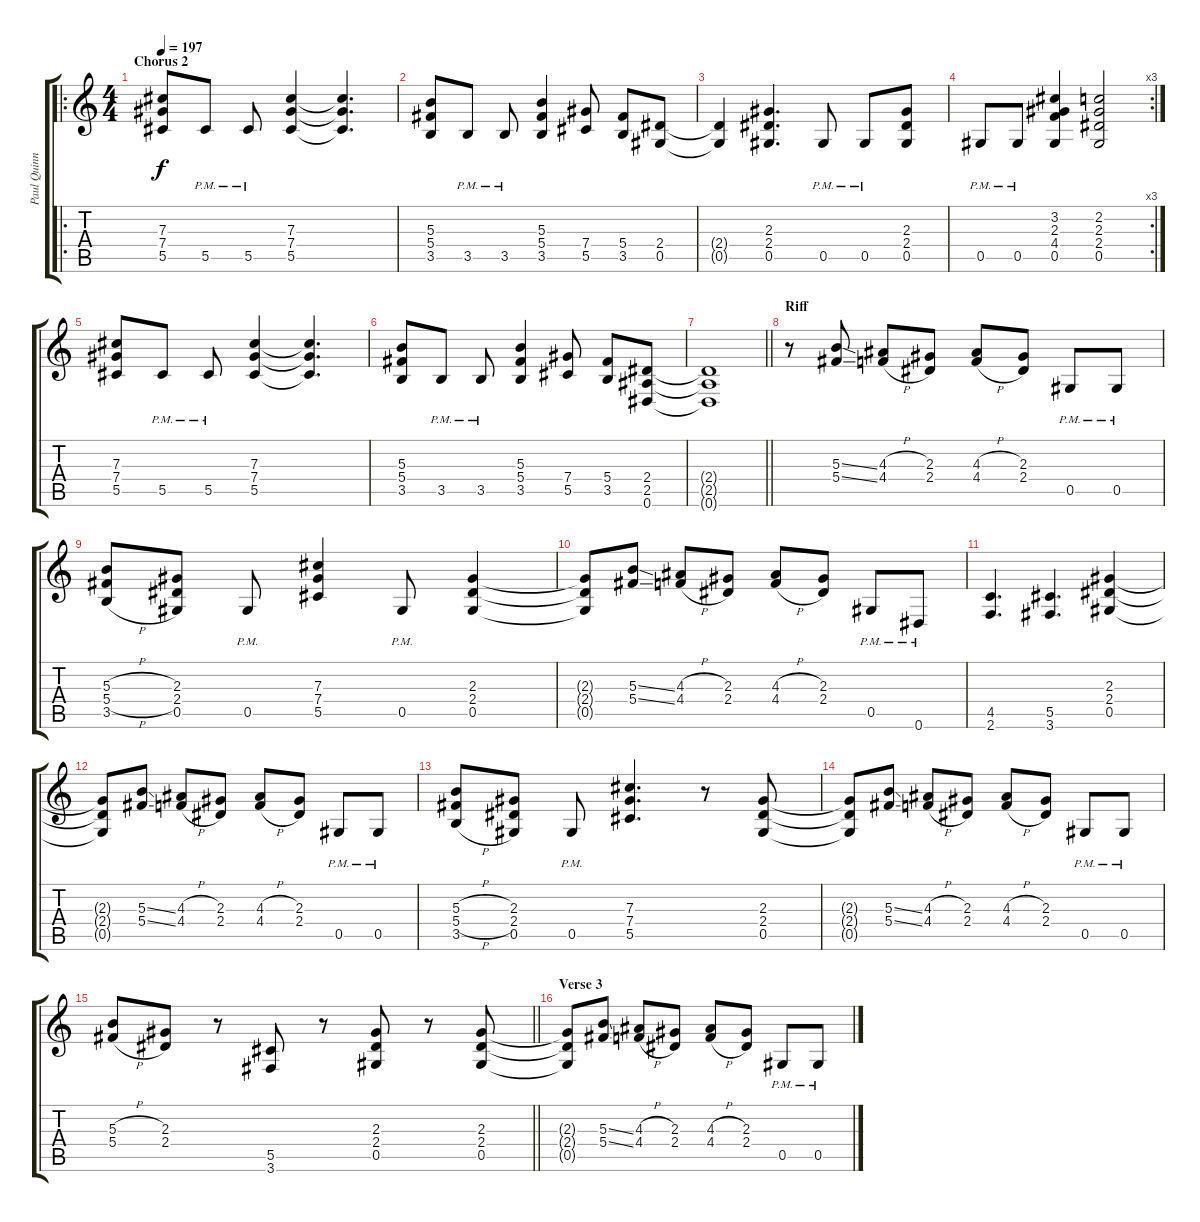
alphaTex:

\track ("Paul Quinn" "Paul Quinn") {instrument overdrivenguitar}
\staff {score tabs}
\tuning (Eb4 Bb3 Gb3 Db3 Ab2 Eb2) {hide}
\ro
\ts (4 4)
\section ("" "Chorus 2")
\tempo 197
\clef g2
\ks c
(7.3 7.4 5.5).8{dy f} 5.5{pm}.8 5.5{pm}.8 (7.3 7.4 5.5).4 (7.3{t} 7.4{t} 5.5{t}).4{d} |
(5.3 5.4 3.5).8 3.5{pm}.8 3.5{pm}.8 (5.3 5.4 3.5).4 (7.4 5.5).8 (5.4 3.5).8 (2.4 0.5).8 |
(2.4{t} 0.5{t}).4 (2.3 2.4 0.5).4{d} 0.5{pm}.8 0.5{pm}.8 (2.3 2.4 0.5).8 |
\rc 3
0.5{pm}.8 0.5{pm}.8 (3.2 2.3 4.4 0.5).4 (2.2 2.3 2.4 0.5).2 |
(7.3 7.4 5.5).8 5.5{pm}.8 5.5{pm}.8 (7.3 7.4 5.5).4 (7.3{t} 7.4{t} 5.5{t}).4{d} |
(5.3 5.4 3.5).8 3.5{pm}.8 3.5{pm}.8 (5.3 5.4 3.5).4 (7.4 5.5).8 (5.4 3.5).8 (2.4 2.5 0.6).8 |
\barLineRight lightlight
(2.4{t} 2.5{t} 0.6{t}).1 |
\section ("" "Riff")
r.8 (5.3{ss} 5.4{ss}).8 (4.3{h} 4.4{h}).8 (2.3 2.4).8 (4.3{h} 4.4{h}).8 (2.3 2.4).8 0.5{pm}.8 0.5{pm}.8 |
(5.3{h} 5.4{h} 3.5{h}).8 (2.3 2.4 0.5).8 0.5{pm}.8 (7.3 7.4 5.5).4 0.5{pm}.8 (2.3 2.4 0.5).4 |
(2.3{t} 2.4{t} 0.5{t}).8 (5.3{ss} 5.4{ss}).8 (4.3{h} 4.4{h}).8 (2.3 2.4).8 (4.3{h} 4.4{h}).8 (2.3 2.4).8 0.5{pm}.8 0.6{pm}.8 |
(4.5 2.6).4{d} (5.5 3.6).4{d} (2.3 2.4 0.5).4 |
(2.3{t} 2.4{t} 0.5{t}).8 (5.3{ss} 5.4{ss}).8 (4.3{h} 4.4{h}).8 (2.3 2.4).8 (4.3{h} 4.4{h}).8 (2.3 2.4).8 0.5{pm}.8 0.5{pm}.8 |
(5.3{h} 5.4{h} 3.5{h}).8 (2.3 2.4 0.5).8 0.5{pm}.8 (7.3 7.4 5.5).4{d} r.8 (2.3 2.4 0.5).8 |
(2.3{t} 2.4{t} 0.5{t}).8 (5.3{ss} 5.4{ss}).8 (4.3{h} 4.4{h}).8 (2.3 2.4).8 (4.3{h} 4.4{h}).8 (2.3 2.4).8 0.5{pm}.8 0.5{pm}.8 |
\barLineRight lightlight
(5.3{h} 5.4{h}).8 (2.3 2.4).8 r.8 (5.5 3.6).8 r.8 (2.3 2.4 0.5).8 r.8 (2.3 2.4 0.5).8 |
\section ("" "Verse 3")
(2.3{t} 2.4{t} 0.5{t}).8 (5.3{ss} 5.4{ss}).8 (4.3{h} 4.4{h}).8 (2.3 2.4).8 (4.3{h} 4.4{h}).8 (2.3 2.4).8 0.5{pm}.8 0.5{pm}.8
